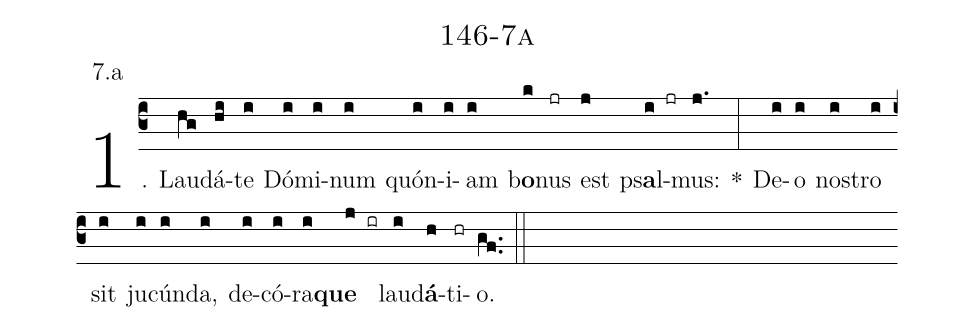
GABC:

name: 146-7a;
annotation: 7.a;
%%
(c3)1. Lau(hg)dá(hi)te(i) Dó(i)mi(i)num(i) quón(i)i(i)am(i) b<b>o</b>(k)nus(jr) est(j) ps<b>a</b>l(i jr)mus:(j.) *(:) De(i)o(i) nos(i)tro(i) sit(i) ju(i)cún(i)da,(i) de(i)có(i)ra(i)<b>que</b>(j ir) lau(i)d<b>á</b>(h)ti(hr)o.(gf..) (::)
